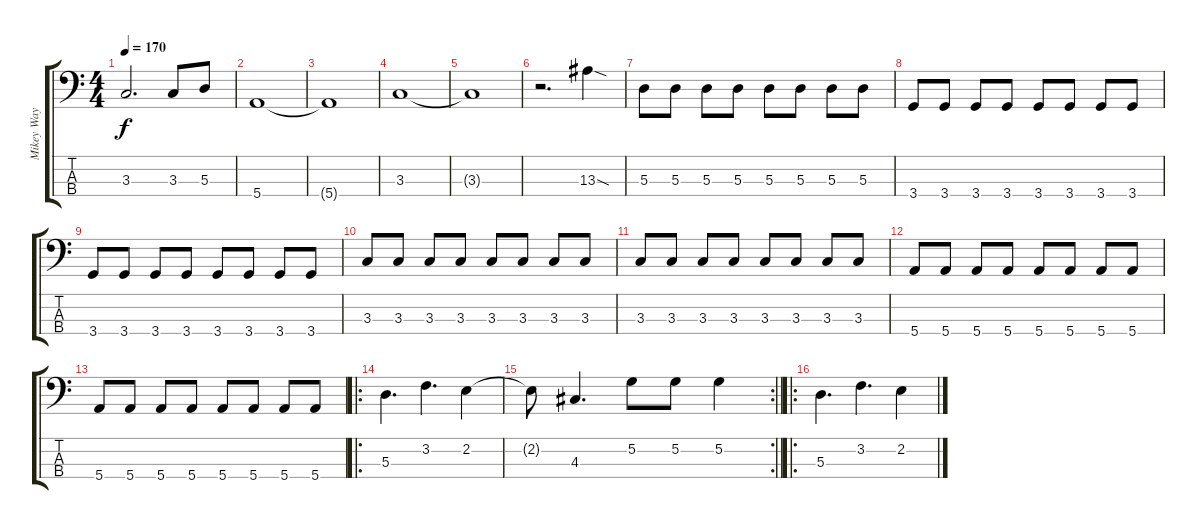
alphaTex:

\track ("Mikey Way [Bass]" "Mikey Way ") {instrument electricbasspick}
\staff {score tabs}
\tuning (G2 D2 A1 E1) {hide}
\ts (4 4)
\tempo 170
\clef f4
\ks c
3.3{t}.2{d dy f} 3.3.8 5.3.8 |
5.4.1 |
5.4{t}.1 |
3.3.1 |
3.3{t}.1 |
r.2{d} 13.3{sod}.4 |
5.3.8 5.3.8 5.3.8 5.3.8 5.3.8 5.3.8 5.3.8 5.3.8 |
3.4.8 3.4.8 3.4.8 3.4.8 3.4.8 3.4.8 3.4.8 3.4.8 |
3.4.8 3.4.8 3.4.8 3.4.8 3.4.8 3.4.8 3.4.8 3.4.8 |
3.3.8 3.3.8 3.3.8 3.3.8 3.3.8 3.3.8 3.3.8 3.3.8 |
3.3.8 3.3.8 3.3.8 3.3.8 3.3.8 3.3.8 3.3.8 3.3.8 |
5.4.8 5.4.8 5.4.8 5.4.8 5.4.8 5.4.8 5.4.8 5.4.8 |
5.4.8 5.4.8 5.4.8 5.4.8 5.4.8 5.4.8 5.4.8 5.4.8 |
\ro
5.3.4{d} 3.2.4{d} 2.2.4 |
\rc 2
\barLineRight lightlight
2.2{t}.8 4.3.4{d} 5.2.8 5.2.8 5.2.4 |
\ro
5.3.4{d} 3.2.4{d} 2.2.4
